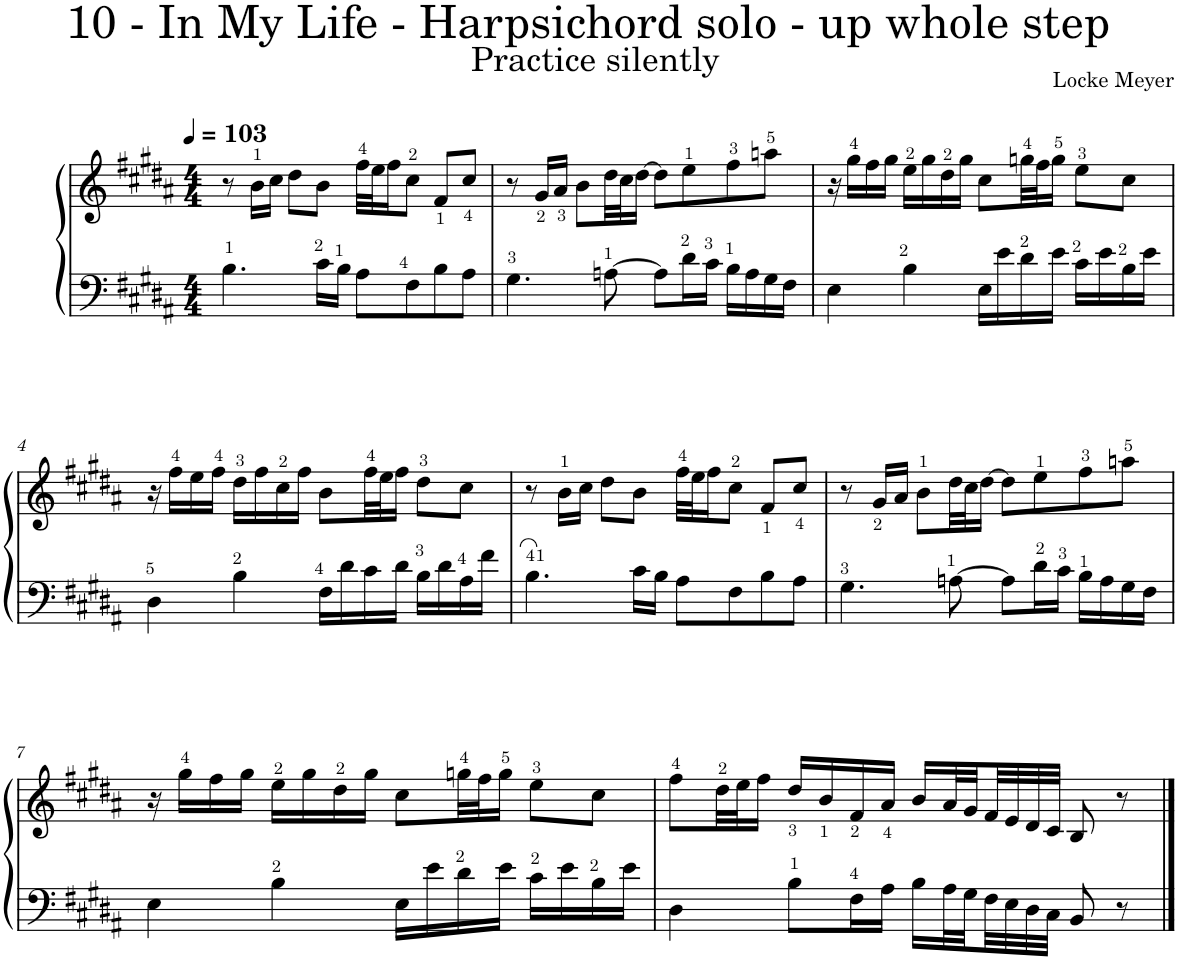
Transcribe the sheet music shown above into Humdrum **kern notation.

**kern	**kern
*part1	*part1
*staff2	*staff1
*I"Piano	*
*I'Pno.	*
*clefF4	*clefG2
*k[f#c#g#d#a#]	*k[f#c#g#d#a#]
*M4/4	*M4/4
*MM103	*MM103
=1	=1
4.B\	8r
.	16b\LL
.	16cc#\JJ
.	8dd#\L
16c#\LL	8b\J
16B\JJ	.
8A#\L	32ff#\LLL
.	32ee\J
.	16ff#\J
8F#\	8cc#\J
8B\	8f#/L
8A#\J	8cc#/J
=2	=2
4.G#\	8r
.	16g#/LL
.	16a#/JJ
.	8b\L
[8An\	32dd#\LL
.	32cc#\J
.	[16dd#\JJ
8A\L]	8dd#\L]
16d#\L	8ee\
16c#\JJ	.
16B\LL	8ff#\
16A\	.
16G#\	8aan\J
16F#\JJ	.
=3	=3
4E\	16r
.	16gg#\LL
.	16ff#\
.	16gg#\JJ
4B\	16ee\LL
.	16gg#\
.	16dd#\
.	16gg#\JJ
16E\LL	8cc#\L
16e\	.
16d#\	32ggn\LL
.	32ff#\J
16e\JJ	16gg\JJ
16c#\LL	8ee\L
16e\	.
16B\	8cc#\J
16e\JJ	.
!!LO:LB:g=z
=4	=4
4D#\	16r
.	16ff#\LL
.	16ee\
.	16ff#\JJ
4B\	16dd#\LL
.	16ff#\
.	16cc#\
.	16ff#\JJ
16F#\LL	8b\L
16d#\	.
16c#\	32ff#\LL
.	32ee\J
16d#\JJ	16ff#\JJ
16B\LL	8dd#\L
16d#\	.
16A#\	8cc#\J
16f#\JJ	.
=5	=5
4.B\	8r
.	16b\LL
.	16cc#\JJ
.	8dd#\L
16c#\LL	8b\J
16B\JJ	.
8A#\L	32ff#\LLL
.	32ee\J
.	16ff#\J
8F#\	8cc#\J
8B\	8f#/L
8A#\J	8cc#/J
=6	=6
4.G#\	8r
.	16g#/LL
.	16a#/JJ
.	8b\L
[8An\	32dd#\LL
.	32cc#\J
.	[16dd#\JJ
8A\L]	8dd#\L]
16d#\L	8ee\
16c#\JJ	.
16B\LL	8ff#\
16A\	.
16G#\	8aan\J
16F#\JJ	.
!!LO:LB:g=z
=7	=7
4E\	16r
.	16gg#\LL
.	16ff#\
.	16gg#\JJ
4B\	16ee\LL
.	16gg#\
.	16dd#\
.	16gg#\JJ
16E\LL	8cc#\L
16e\	.
16d#\	32ggn\LL
.	32ff#\J
16e\JJ	16gg\JJ
16c#\LL	8ee\L
16e\	.
16B\	8cc#\J
16e\JJ	.
=8	=8
4D#\	8ff#\L
.	32dd#\LL
.	32ee\J
.	16ff#\JJ
8B\L	16dd#/LL
.	16b/
16F#\L	16f#/
16A#\JJ	16a#/JJ
16B\LL	16b/LL
32A#\L	32a#/L
32G#\	32g#/
32F#\	32f#/
32E\	32e/
32D#\	32d#/
32C#\JJJ	32c#/JJJ
8BB/	8B/
8r	8r
==	==
*-	*-
